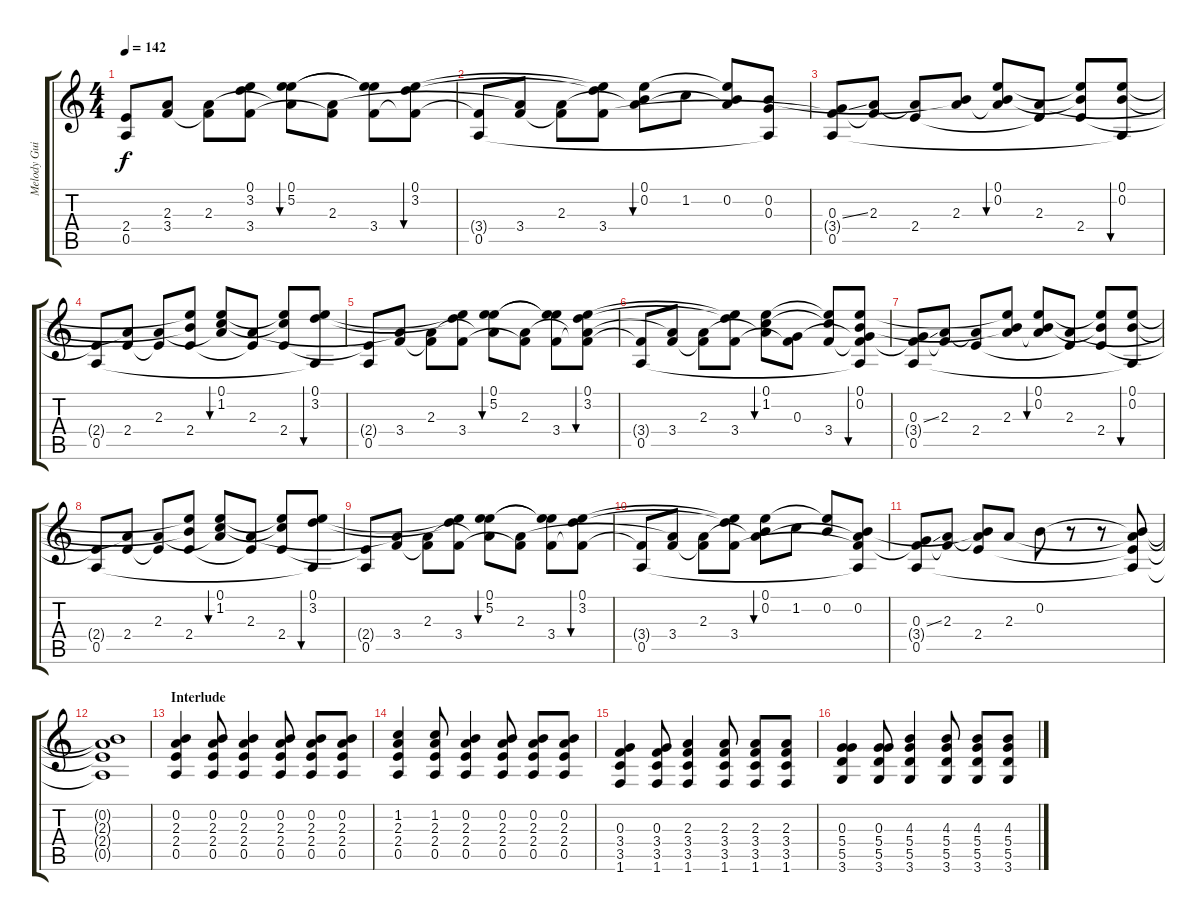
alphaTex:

\track ("Melody Guitar" "Melody Gui") {instrument acousticguitarsteel}
\staff {score tabs}
\tuning (E4 B3 G3 D3 A2 E2) {hide}
\ts (4 4)
\tempo 142
\clef g2
\ks c
(2.4{t} 0.5).8{dy f} (2.3{t} 3.4).8 (2.3 3.4{t}).8 (0.1{t} 3.2{t} 3.4).8 (0.1 5.2 2.3{t}).8{bu 60} (2.3 3.4{t}).8 (0.1{t} 5.2{t} 3.4).8 (0.1 3.2 3.4{t}).8{bu 60} |
(3.4{t} 0.5).8 (2.3{t} 3.4).8 (2.3 3.4{t}).8 (0.1{t} 3.2{t} 3.4).8 (0.1 0.2 2.3{t}).8{bu 60} 1.2.8 (0.1{t} 0.2 2.3{t}).8 (0.2 0.3 0.5{t}).8 |
(0.3{ss} 3.4{t} 0.5).8 (2.3 3.4{t}).8 (2.3{t} 2.4).8 (0.2{t} 2.3).8 (0.1 0.2 2.3{t}).8{bu 60} (2.3 2.4{t}).8 (0.1{t} 0.2{t} 2.4).8 (0.1 0.2 0.5{t}).8{bu 60} |
(2.4{t} 0.5).8 (2.3{t} 2.4).8 (2.3 2.4{t}).8 (0.1{t} 0.2{t} 2.4).8 (0.1 1.2 2.3{t}).8{bu 60} (2.3 2.4{t}).8 (0.1{t} 1.2{t} 2.4).8 (0.1 3.2 0.5{t}).8{bu 60} |
(2.4{t} 0.5).8 (2.3{t} 3.4).8 (2.3 3.4{t}).8 (0.1{t} 3.2{t} 3.4).8 (0.1 5.2 2.3{t}).8{bu 60} (2.3 3.4{t}).8 (0.1{t} 5.2{t} 3.4).8 (0.1 3.2 2.3{t} 3.4{t}).8{bu 60} |
(3.4{t} 0.5).8 (2.3{t} 3.4).8 (2.3 3.4{t}).8 (0.1{t} 3.2{t} 3.4).8 (0.1 1.2 2.3{t}).8{bu 60} (0.3 3.4{t}).8 (0.1{t} 1.2{t} 3.4).8 (0.1 0.2 0.3{t} 3.4{t} 0.5{t}).8{bu 60} |
(0.3{ss} 3.4{t} 0.5).8 (2.3 3.4{t}).8 (2.3{t} 2.4).8 (0.1{t} 0.2{t} 2.3).8 (0.1 0.2 2.3{t}).8{bu 60} (2.3 2.4{t}).8 (0.1{t} 0.2{t} 2.4).8 (0.1 0.2 0.5{t}).8{bu 60} |
(2.4{t} 0.5).8 (2.3{t} 2.4).8 (2.3 2.4{t}).8 (0.1{t} 0.2{t} 2.4).8 (0.1 1.2 2.3{t}).8{bu 60} (2.3 2.4{t}).8 (0.1{t} 1.2{t} 2.4).8 (0.1 3.2 0.5{t}).8{bu 60} |
(2.4{t} 0.5).8 (2.3{t} 3.4).8 (2.3 3.4{t}).8 (0.1{t} 3.2{t} 3.4).8 (0.1 5.2 2.3{t}).8{bu 60} (2.3 3.4{t}).8 (0.1{t} 5.2{t} 3.4).8 (0.1 3.2 3.4{t}).8{bu 60} |
(3.4{t} 0.5).8 (2.3{t} 3.4).8 (2.3 3.4{t}).8 (0.1{t} 3.2{t} 3.4).8 (0.1 0.2 2.3{t}).8{bu 60} 1.2.8 (0.1{t} 0.2).8 (0.2 2.3{t} 3.4{t} 0.5{t}).8 |
(0.3{ss} 3.4{t} 0.5).8 (2.3 3.4{t}).8 (0.2{t} 2.3{t} 2.4).8 2.3.8 0.2.8 r.8 r.8 (0.2{t} 2.3{t} 2.4{t} 0.5{t}).8 |
(0.2{t} 2.3{t} 2.4{t} 0.5{t}).1 |
\section ("" "Interlude")
(0.2 2.3 2.4 0.5).4 (0.2 2.3 2.4 0.5).8 (0.2 2.3 2.4 0.5).4 (0.2 2.3 2.4 0.5).8 (0.2 2.3 2.4 0.5).8 (0.2 2.3 2.4 0.5).8 |
(1.2 2.3 2.4 0.5).4 (1.2 2.3 2.4 0.5).8 (0.2 2.3 2.4 0.5).4 (0.2 2.3 2.4 0.5).8 (0.2 2.3 2.4 0.5).8 (0.2 2.3 2.4 0.5).8 |
(0.3 3.4 3.5 1.6).4 (0.3 3.4 3.5 1.6).8 (2.3 3.4 3.5 1.6).4 (2.3 3.4 3.5 1.6).8 (2.3 3.4 3.5 1.6).8 (2.3 3.4 3.5 1.6).8 |
(0.3 5.4 5.5 3.6).4 (0.3 5.4 5.5 3.6).8 (4.3 5.4 5.5 3.6).4 (4.3 5.4 5.5 3.6).8 (4.3 5.4 5.5 3.6).8 (4.3 5.4 5.5 3.6).8
